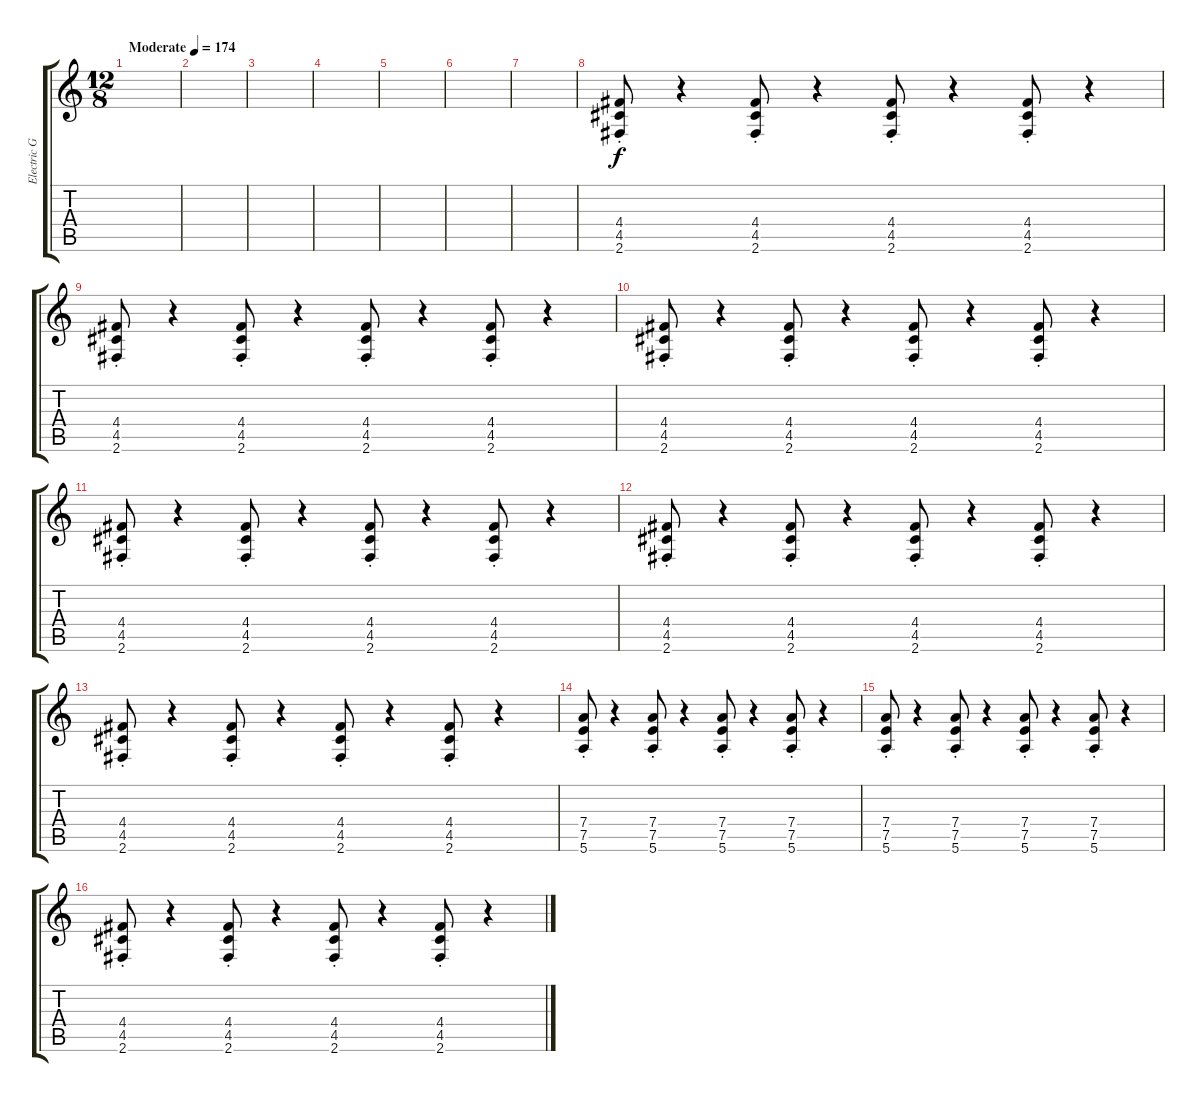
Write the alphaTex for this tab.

\track ("Electric Guitar 2" "Electric G") {instrument electricguitarclean}
\staff {score tabs}
\tuning (E4 B3 G3 D3 A2 E2) {hide}
\ts (12 8)
\tempo (174 "Moderate")
\clef g2
\ks c
|
|
|
|
|
|
|
(4.4{st} 4.5{st} 2.6{st}).8 r.4 (4.4{st} 4.5{st} 2.6{st}).8 r.4 (4.4{st} 4.5{st} 2.6{st}).8 r.4 (4.4{st} 4.5{st} 2.6{st}).8 r.4 |
(4.4{st} 4.5{st} 2.6{st}).8 r.4 (4.4{st} 4.5{st} 2.6{st}).8 r.4 (4.4{st} 4.5{st} 2.6{st}).8 r.4 (4.4{st} 4.5{st} 2.6{st}).8 r.4 |
(4.4{st} 4.5{st} 2.6{st}).8 r.4 (4.4{st} 4.5{st} 2.6{st}).8 r.4 (4.4{st} 4.5{st} 2.6{st}).8 r.4 (4.4{st} 4.5{st} 2.6{st}).8 r.4 |
(4.4{st} 4.5{st} 2.6{st}).8 r.4 (4.4{st} 4.5{st} 2.6{st}).8 r.4 (4.4{st} 4.5{st} 2.6{st}).8 r.4 (4.4{st} 4.5{st} 2.6{st}).8 r.4 |
(4.4{st} 4.5{st} 2.6{st}).8 r.4 (4.4{st} 4.5{st} 2.6{st}).8 r.4 (4.4{st} 4.5{st} 2.6{st}).8 r.4 (4.4{st} 4.5{st} 2.6{st}).8 r.4 |
(4.4{st} 4.5{st} 2.6{st}).8 r.4 (4.4{st} 4.5{st} 2.6{st}).8 r.4 (4.4{st} 4.5{st} 2.6{st}).8 r.4 (4.4{st} 4.5{st} 2.6{st}).8 r.4 |
(7.4{st} 7.5{st} 5.6{st}).8 r.4 (7.4{st} 7.5{st} 5.6{st}).8 r.4 (7.4{st} 7.5{st} 5.6{st}).8 r.4 (7.4{st} 7.5{st} 5.6{st}).8 r.4 |
(7.4{st} 7.5{st} 5.6{st}).8 r.4 (7.4{st} 7.5{st} 5.6{st}).8 r.4 (7.4{st} 7.5{st} 5.6{st}).8 r.4 (7.4{st} 7.5{st} 5.6{st}).8 r.4 |
(4.4{st} 4.5{st} 2.6{st}).8 r.4 (4.4{st} 4.5{st} 2.6{st}).8 r.4 (4.4{st} 4.5{st} 2.6{st}).8 r.4 (4.4{st} 4.5{st} 2.6{st}).8 r.4
